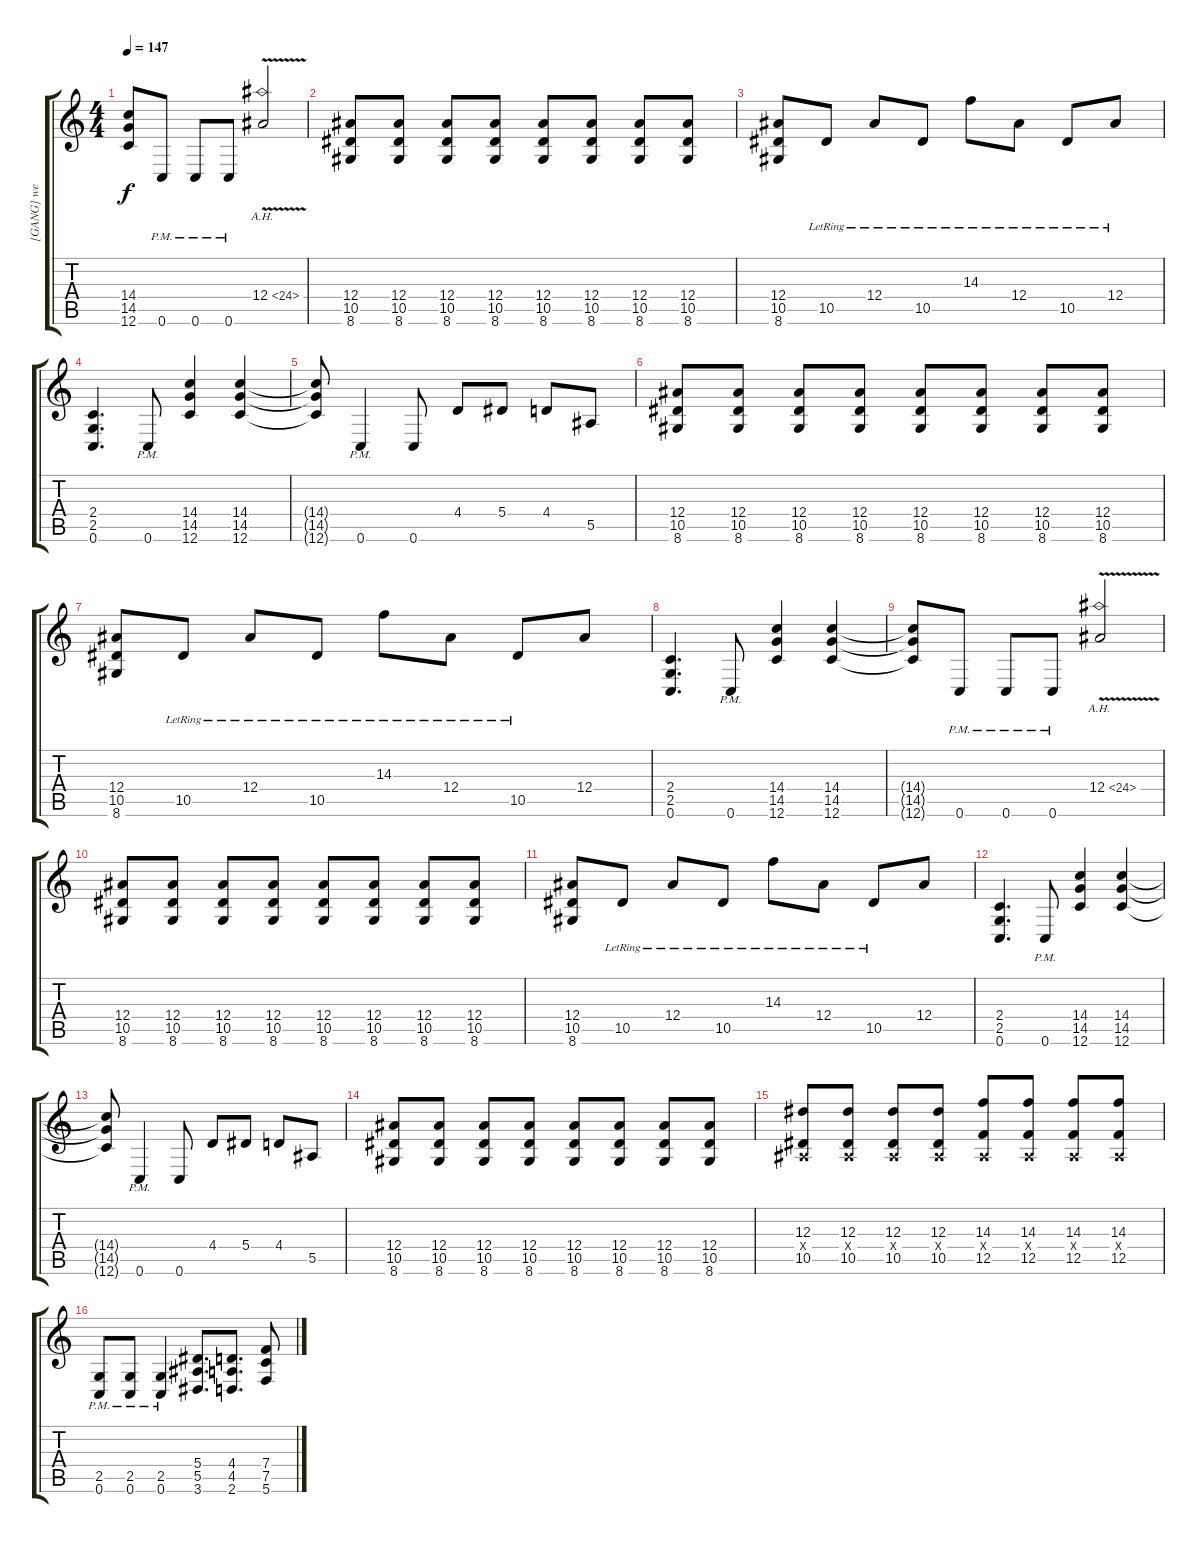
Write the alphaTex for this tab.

\track ("[GANG] we miss you!" "[GANG] we ") {instrument overdrivenguitar}
\staff {score tabs}
\tuning (C4 G3 Eb3 Bb2 F2 C2) {hide}
\ts (4 4)
\tempo 147
\clef g2
\ks c
(14.4{t} 14.5{t} 12.6{t}).8{dy f} 0.6{pm}.8 0.6{pm}.8 0.6{pm}.8 12.4{ah 12 v}.2 |
(12.4 10.5 8.6).8 (12.4 10.5 8.6).8 (12.4 10.5 8.6).8 (12.4 10.5 8.6).8 (12.4 10.5 8.6).8 (12.4 10.5 8.6).8 (12.4 10.5 8.6).8 (12.4 10.5 8.6).8 |
(12.4 10.5 8.6).8 10.5{lr}.8 12.4{lr}.8 10.5{lr}.8 14.3{lr}.8 12.4{lr}.8 10.5{lr}.8 12.4{lr}.8 |
(2.4 2.5 0.6).4{d} 0.6{pm}.8 (14.4 14.5 12.6).4 (14.4 14.5 12.6).4 |
(14.4{t} 14.5{t} 12.6{t}).8 0.6{pm}.4 0.6.8 4.4.8 5.4.8 4.4.8 5.5.8 |
(12.4 10.5 8.6).8 (12.4 10.5 8.6).8 (12.4 10.5 8.6).8 (12.4 10.5 8.6).8 (12.4 10.5 8.6).8 (12.4 10.5 8.6).8 (12.4 10.5 8.6).8 (12.4 10.5 8.6).8 |
(12.4 10.5 8.6).8 10.5{lr}.8 12.4{lr}.8 10.5{lr}.8 14.3{lr}.8 12.4{lr}.8 10.5{lr}.8 12.4.8 |
(2.4 2.5 0.6).4{d} 0.6{pm}.8 (14.4 14.5 12.6).4 (14.4 14.5 12.6).4 |
(14.4{t} 14.5{t} 12.6{t}).8 0.6{pm}.8 0.6{pm}.8 0.6{pm}.8 12.4{ah 12 v}.2 |
(12.4 10.5 8.6).8 (12.4 10.5 8.6).8 (12.4 10.5 8.6).8 (12.4 10.5 8.6).8 (12.4 10.5 8.6).8 (12.4 10.5 8.6).8 (12.4 10.5 8.6).8 (12.4 10.5 8.6).8 |
(12.4 10.5 8.6).8 10.5{lr}.8 12.4{lr}.8 10.5{lr}.8 14.3{lr}.8 12.4{lr}.8 10.5{lr}.8 12.4.8 |
(2.4 2.5 0.6).4{d} 0.6{pm}.8 (14.4 14.5 12.6).4 (14.4 14.5 12.6).4 |
(14.4{t} 14.5{t} 12.6{t}).8 0.6{pm}.4 0.6.8 4.4.8 5.4.8 4.4.8 5.5.8 |
(12.4 10.5 8.6).8 (12.4 10.5 8.6).8 (12.4 10.5 8.6).8 (12.4 10.5 8.6).8 (12.4 10.5 8.6).8 (12.4 10.5 8.6).8 (12.4 10.5 8.6).8 (12.4 10.5 8.6).8 |
(12.3 0.4{x} 10.5).8 (12.3 0.4{x} 10.5).8 (12.3 0.4{x} 10.5).8 (12.3 0.4{x} 10.5).8 (14.3 0.4{x} 12.5).8 (14.3 0.4{x} 12.5).8 (14.3 0.4{x} 12.5).8 (14.3 0.4{x} 12.5).8 |
(2.5{pm} 0.6{pm}).8 (2.5{pm} 0.6{pm}).8 (2.5{pm} 0.6{pm}).4 (5.4 5.5 3.6).8{d} (4.4 4.5 2.6).8{d} (7.4 7.5 5.6).8
